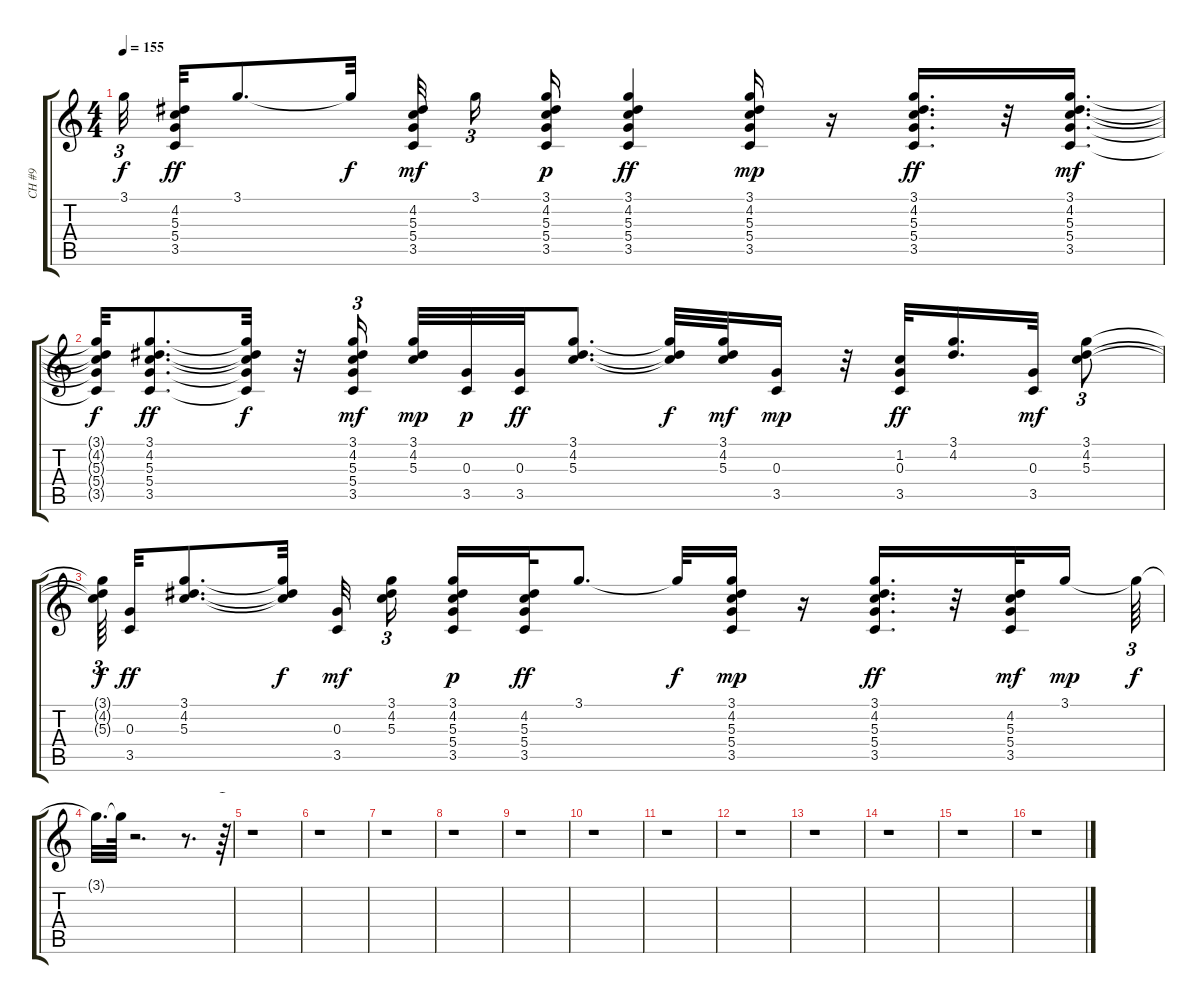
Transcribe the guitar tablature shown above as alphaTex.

\track ("CH #9" "CH #9") {instrument acousticguitarsteel}
\staff {score tabs}
\tuning (E4 B3 G3 D3 A2 E2) {hide}
\ts (4 4)
\tempo 155
\clef g2
\ks c
3.1{t}.32{tu (3 2) dy f beam splitsecondary} (4.2 5.3 5.4 3.5).32{dy ff} 3.1.8{d} 3.1{t}.32{dy f} (4.2 5.3 5.4 3.5).32{dy mf beam splitsecondary} 3.1.16{tu (3 2)} (3.1 4.2 5.3 5.4 3.5).16{dy p} (3.1 4.2 5.3 5.4 3.5).4{dy ff} (3.1 4.2 5.3 5.4 3.5).16{dy mp} r.16 (3.1 4.2 5.3 5.4 3.5).16{d dy ff} r.32 (3.1 4.2 5.3 5.4 3.5).16{d dy mf} |
(3.1{t} 4.2{t} 5.3{t} 5.4{t} 3.5{t}).32{dy f} (3.1 4.2 5.3 5.4 3.5).8{d dy ff} (3.1{t} 4.2{t} 5.3{t} 5.4{t} 3.5{t}).32{dy f} r.32 (3.1 4.2 5.3 5.4 3.5).16{tu (3 2) dy mf beam splitsecondary} (3.1 4.2 5.3).32{dy mp} (0.3 3.5).32{dy p} (0.3 3.5).32{dy ff} (3.1 4.2 5.3).8{d} (3.1{t} 4.2{t} 5.3{t}).32{dy f} (3.1 4.2 5.3).32{dy mf} (0.3 3.5).16{dy mp} r.32 (1.2 0.3 3.5).32{dy ff} (3.1 4.2).16{d} (0.3 3.5).32{dy mf} (3.1 4.2 5.3).8{tu (3 2)} |
(3.1{t} 4.2{t} 5.3{t}).64{tu (3 2) dy f beam splitsecondary} (0.3 3.5).32{dy ff} (3.1 4.2 5.3).8{d} (3.1{t} 4.2{t} 5.3{t}).32{dy f} (0.3 3.5).32{dy mf beam splitsecondary} (3.1 4.2 5.3).16{tu (3 2) beam splitsecondary} (3.1 4.2 5.3 5.4 3.5).16{dy p} (4.2 5.3 5.4 3.5).32{dy ff} 3.1.8{d} 3.1{t}.32{dy f} (3.1 4.2 5.3 5.4 3.5).16{dy mp} r.16 (3.1 4.2 5.3 5.4 3.5).16{d dy ff} r.32 (4.2 5.3 5.4 3.5).32{dy mf} 3.1.16{dy mp beam splitsecondary} 3.1{t}.64{tu (3 2) dy f} |
3.1{t}.32{d} 3.1{t}.64 r.2{d} r.8{d} r.64{tu (3 2)} |
r.1 |
r.1 |
r.1 |
r.1 |
r.1 |
r.1 |
r.1 |
r.1 |
r.1 |
r.1 |
r.1 |
r.1
